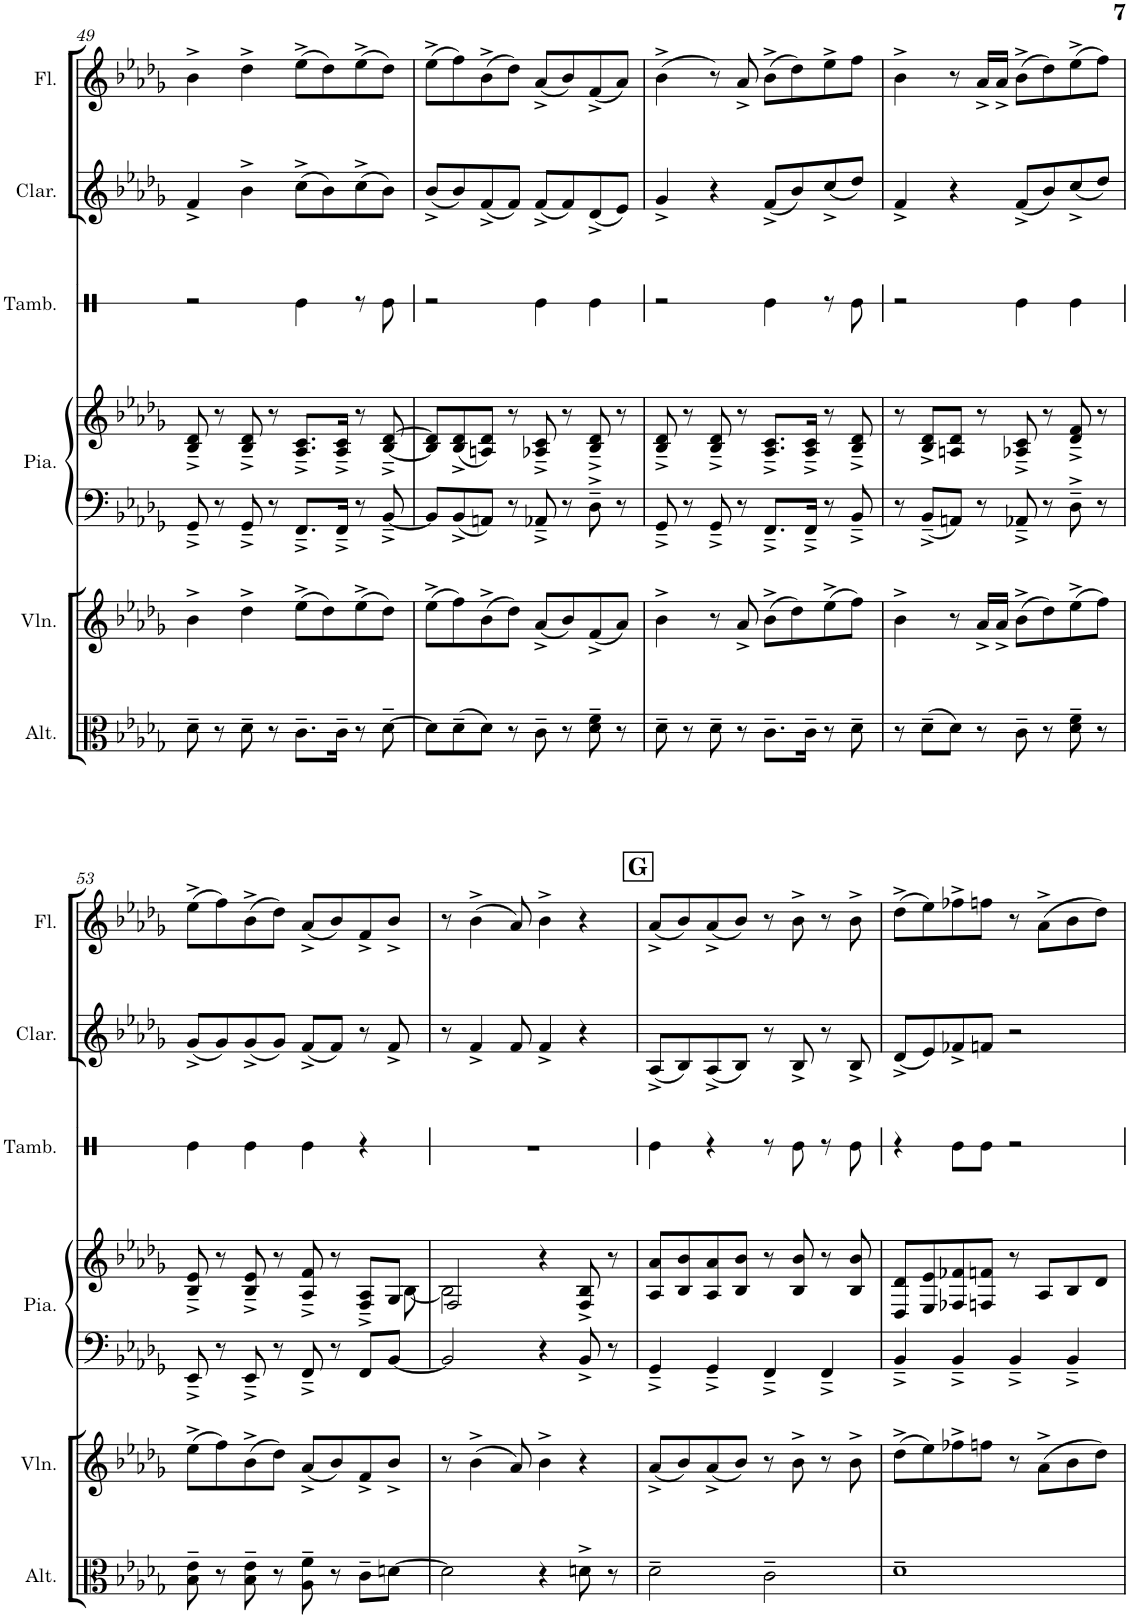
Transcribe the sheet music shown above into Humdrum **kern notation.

**kern	**kern	**kern	**kern	**kern	**kern	**kern
*part6	*part5	*part4	*part4	*part3	*part2	*part1
*staff7	*staff6	*staff5	*staff4	*staff3	*staff2	*staff1
*I"Alto	*I"Violon	*I"Piano	*	*I"Tambourin	*I"Clarinette	*I"Flûte
*I'Alt.	*I'Vln.	*I'Pia.	*	*I'Tamb.	*I'Clar.	*I'Fl.
!!LO:PB:g=z
*clefC3	*clefG2	*clefF4	*clefG2	*clefX	*clefG2	*clefG2
*	*	*	*	*	*Trd1c2	*
*k[b-e-a-d-g-]	*k[b-e-a-d-g-]	*k[b-e-a-d-g-]	*k[b-e-a-d-g-]	*k[]	*k[b-e-a-d-g-]	*k[b-e-a-d-g-]
*M4/4	*M4/4	*M4/4	*M4/4	*M4/4	*M4/4	*M4/4
=49	=49	=49	=49	=49	=49	=49
8d-~\	4b-^\	8GG-~^/	8B-/~^ 8d-/~^	2r	4f^/	4b-^\
8r	.	8r	8r	.	.	.
8d-~\	4dd-^\	8GG-~^/	8B-/~^ 8d-/~^	.	4b-^\	4dd-^\
8r	.	8r	8r	.	.	.
8.c~\L	(8ee-^\L	8.FF~^/L	8.A-/~^ 8.c/~^L	4Re\	(8cc^\L	(8ee-^\L
.	8dd-\)	.	.	.	8b-\)	8dd-\)
16c~\Jk	.	16FF~^/Jk	16A-/~^ 16c/~^Jk	.	.	.
8r	(8ee-^\	8r	8r	8r	(8cc^\	(8ee-^\
[8d-~\	8dd-\J)	[8BB-~^/	[8B-/~^ [8d-/~^	8Re\	8b-\J)	8dd-\J)
=50	=50	=50	=50	=50	=50	=50
8d-\L]	(8ee-^\L	8BB-/L]	8B-/] 8d-/]L	2r	(8b-^/L	(8ee-^\L
(8d-~\	8ff\)	8BB-^/	(8B-/^ 8d-/^	.	8b-/)	8ff\)
8d-\J)	(8b-^\	8AAn/J	8An/ 8d-/J)	.	(8f^/	(8b-^\
8r	8dd-\J)	8r	8r	.	8f/J)	8dd-\J)
8c~\	(8a-^/L	8AA-X~^/	8A-X/~^ 8c/~^	4Re\	(8f^/L	(8a-^/L
8r	8b-/)	8r	8r	.	8f/)	8b-/)
8d-\~ 8f\~	(8f^/	8D-~^\	8B-/~^ 8d-/~^	4Re\	(8d-^/	(8f^/
8r	8a-/J)	8r	8r	.	8e-/J)	8a-/J)
=51	=51	=51	=51	=51	=51	=51
8d-~\	4b-^\	8GG-~^/	8B-/~^ 8d-/~^	2r	4g-^/	(4b-^\
8r	.	8r	8r	.	.	.
8d-~\	8r	8GG-~^/	8B-/~^ 8d-/~^	.	4r	8r)
8r	8a-^/	8r	8r	.	.	8a-^/
8.c~\L	(8b-^\L	8.FF~^/L	8.A-/~^ 8.c/~^L	4Re\	(8f^/L	(8b-^\L
.	8dd-\)	.	.	.	8b-/)	8dd-\)
16c~\Jk	.	16FF~^/Jk	16A-/~^ 16c/~^Jk	.	.	.
8r	(8ee-^\	8r	8r	8r	(8cc^/	8ee-^\
8d-~\	8ff\J)	8BB-~^/	8B-/~^ 8d-/~^	8Re\	8dd-/J)	8ff\J
=52	=52	=52	=52	=52	=52	=52
8r	4b-^\	8r	8r	2r	4f^/	4b-^\
(8d-~\L	.	8BB-~^/L	8B-/^ 8d-/^L	.	.	.
8d-\J)	8r	8AAn/J	8An/ 8d-/J	.	4r	8r
8r	16a-^/LL	8r	8r	.	.	16a-^/LL
.	16a-^/JJ	.	.	.	.	16a-^/JJ
8c~\	(8b-^\L	8AA-X~^/	8A-X/~^ 8c/~^	4Re\	(8f^/L	(8b-^\L
8r	8dd-\)	8r	8r	.	8b-/)	8dd-\)
8d-\~ 8f\~	(8ee-^\	8D-~^\	8d-/~^ 8f/~^	4Re\	(8cc^/	(8ee-^\
8r	8ff\J)	8r	8r	.	8dd-/J)	8ff\J)
!!LO:LB:g=z
=53	=53	=53	=53	=53	=53	=53
*	*	*	*^	*	*	*
8B-\~ 8e-\~	(8ee-^\L	8EE-~^/	8B-/~^ 8e-/~^	2..ryy	4Re\	(8g-^/L	(8ee-^\L
8r	8ff\)	8r	8r	.	.	8g-/)	8ff\)
8B-\~ 8e-\~	(8b-^\	8EE-~^/	8B-/~^ 8e-/~^	.	4Re\	(8g-^/	(8b-^\
8r	8dd-\J)	8r	8r	.	.	8g-/J)	8dd-\J)
8A-\~ 8f\~	(8a-^/L	8FF~^/	8A-/~^ 8f/~^	.	4Re\	(8f^/L	(8a-^/L
8r	8b-/)	8r	8r	.	.	8f/J)	8b-/)
8c~\L	8f^/	8FF/L	8F/~^ 8A-/~^L	.	4r	8r	8f^/
[8dn\J	8b-^/J	[8BB-/J	8G-/J	[8B-\	.	8f^/	8b-^/J
=54	=54	=54	=54	=54	=54	=54	=54
2d\]	8r	2BB-/]	2F/	2B-\]	1r	8r	8r
.	(4b-^\	.	.	.	.	4f^/	(4b-^\
.	8a-/)	.	.	.	.	8f/	8a-/)
4r	4b-^\	4r	4r	2ryy	.	4f^/	4b-^\
8dn^\	4r	8BB-^/	8F/^ 8B-/^	.	.	4r	4r
8r	.	8r	8r	.	.	.	.
*	*	*	*v	*v	*	*	*
=55	=55	=55	=55	=55	=55	=55
2d-~\	(8a-^/L	4GG-~^/	8A-/ 8a-/L	4Re\	(8A-^/L	(8a-^/L
.	8b-/)	.	8B-/ 8b-/	.	8B-/)	8b-/)
.	(8a-^/	4GG-~^/	8A-/ 8a-/	4r	(8A-^/	(8a-^/
.	8b-/J)	.	8B-/ 8b-/J	.	8B-/J)	8b-/J)
2c~\	8r	4FF~^/	8r	8r	8r	8r
.	8b-^\	.	8B-/ 8b-/	8Re\	8B-^/	8b-^\
.	8r	4FF~^/	8r	8r	8r	8r
.	8b-^\	.	8B-/ 8b-/	8Re\	8B-^/	8b-^\
=56	=56	=56	=56	=56	=56	=56
1d-~	(8dd-^\L	4BB-~^/	8D-/ 8d-/L	4r	(8d-^/L	(8dd-^\L
.	8ee-\)	.	8E-/ 8e-/	.	8e-/)	8ee-\)
.	8ff-X^\	4BB-~^/	8F-X/ 8f-X/	8Re\L	8f-X^/	8ff-X^\
.	8ffn\J	.	8Fn/ 8fn/J	8Re\J	8fn/J	8ffn\J
.	8r	4BB-~^/	8r	2r	2r	8r
.	(8a-^\L	.	8A-/L	.	.	(8a-^\L
.	8b-\	4BB-~^/	8B-/	.	.	8b-\
.	8dd-\J)	.	8d-/J	.	.	8dd-\J)
=	=	=	=	=	=	=
*-	*-	*-	*-	*-	*-	*-
